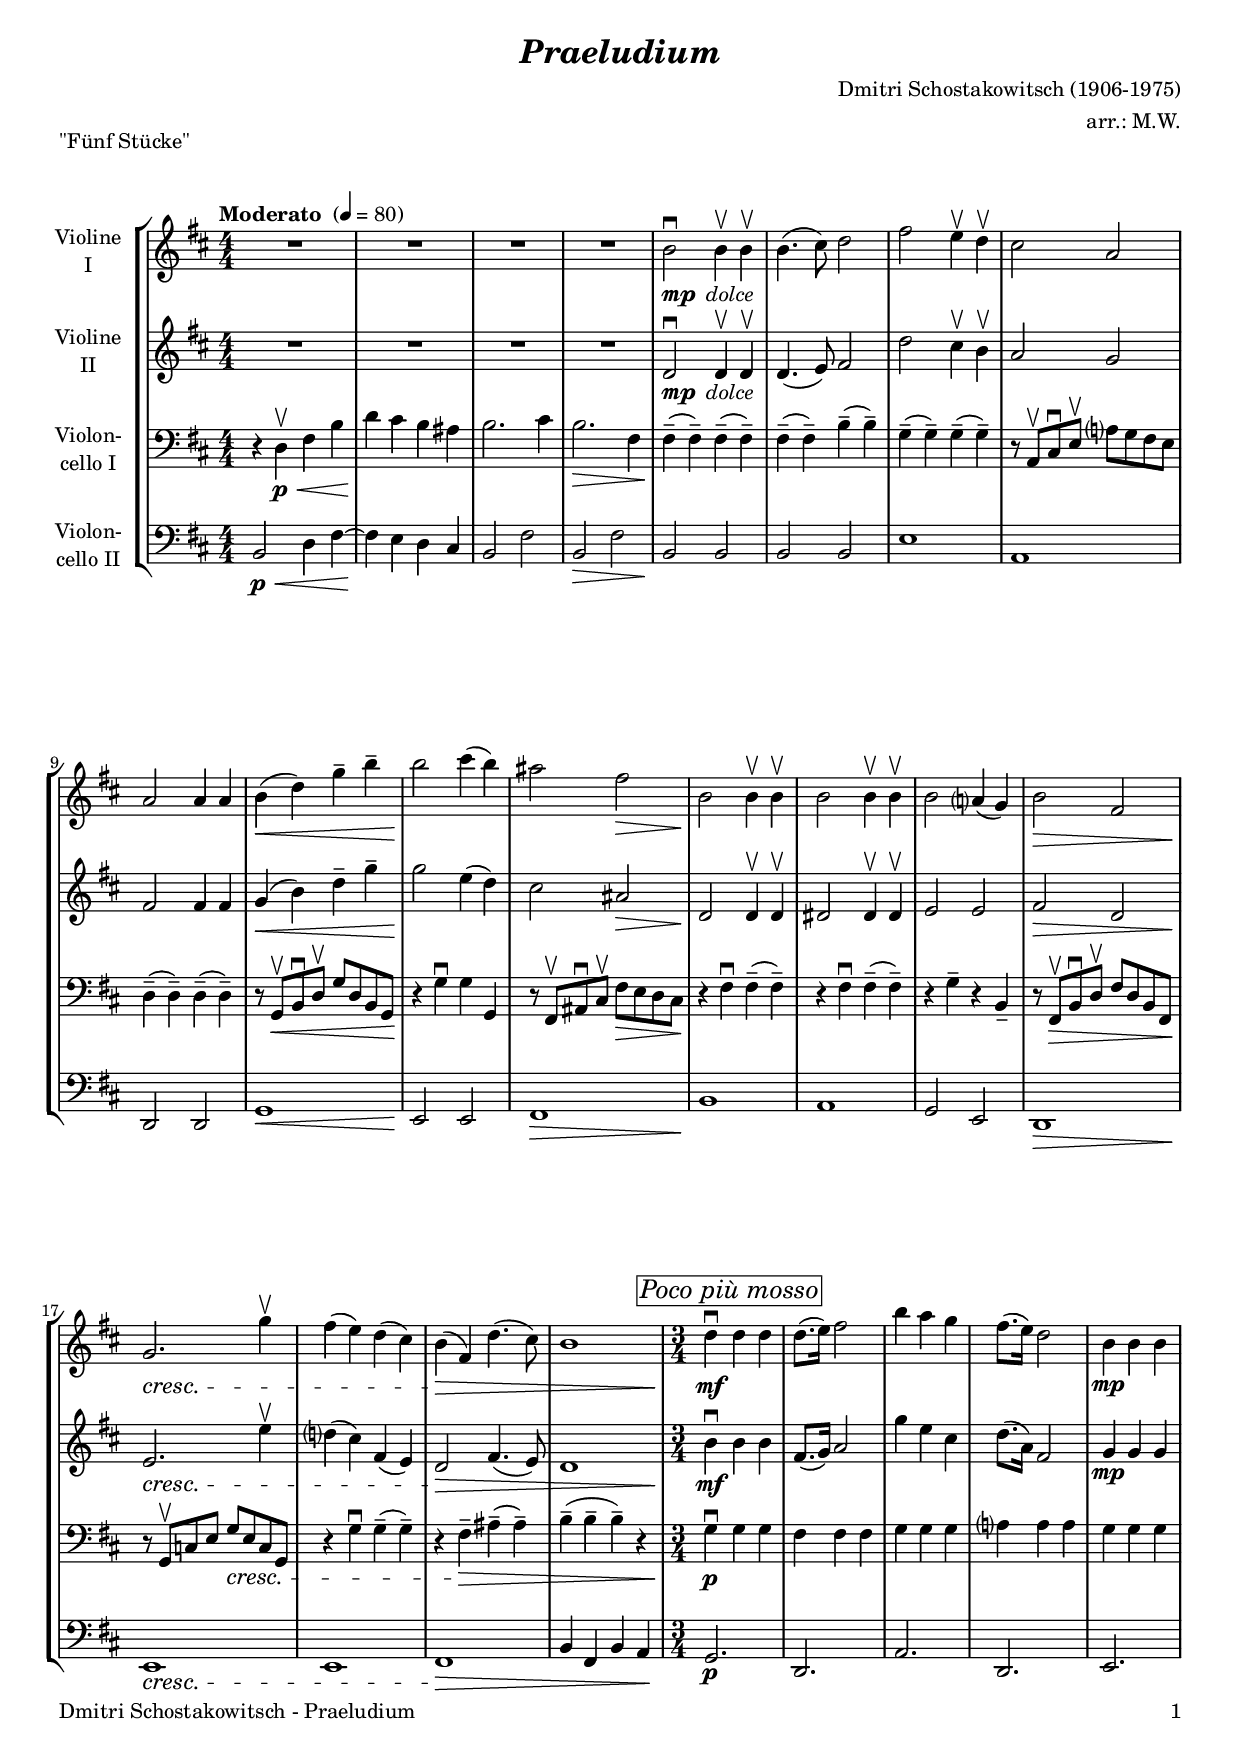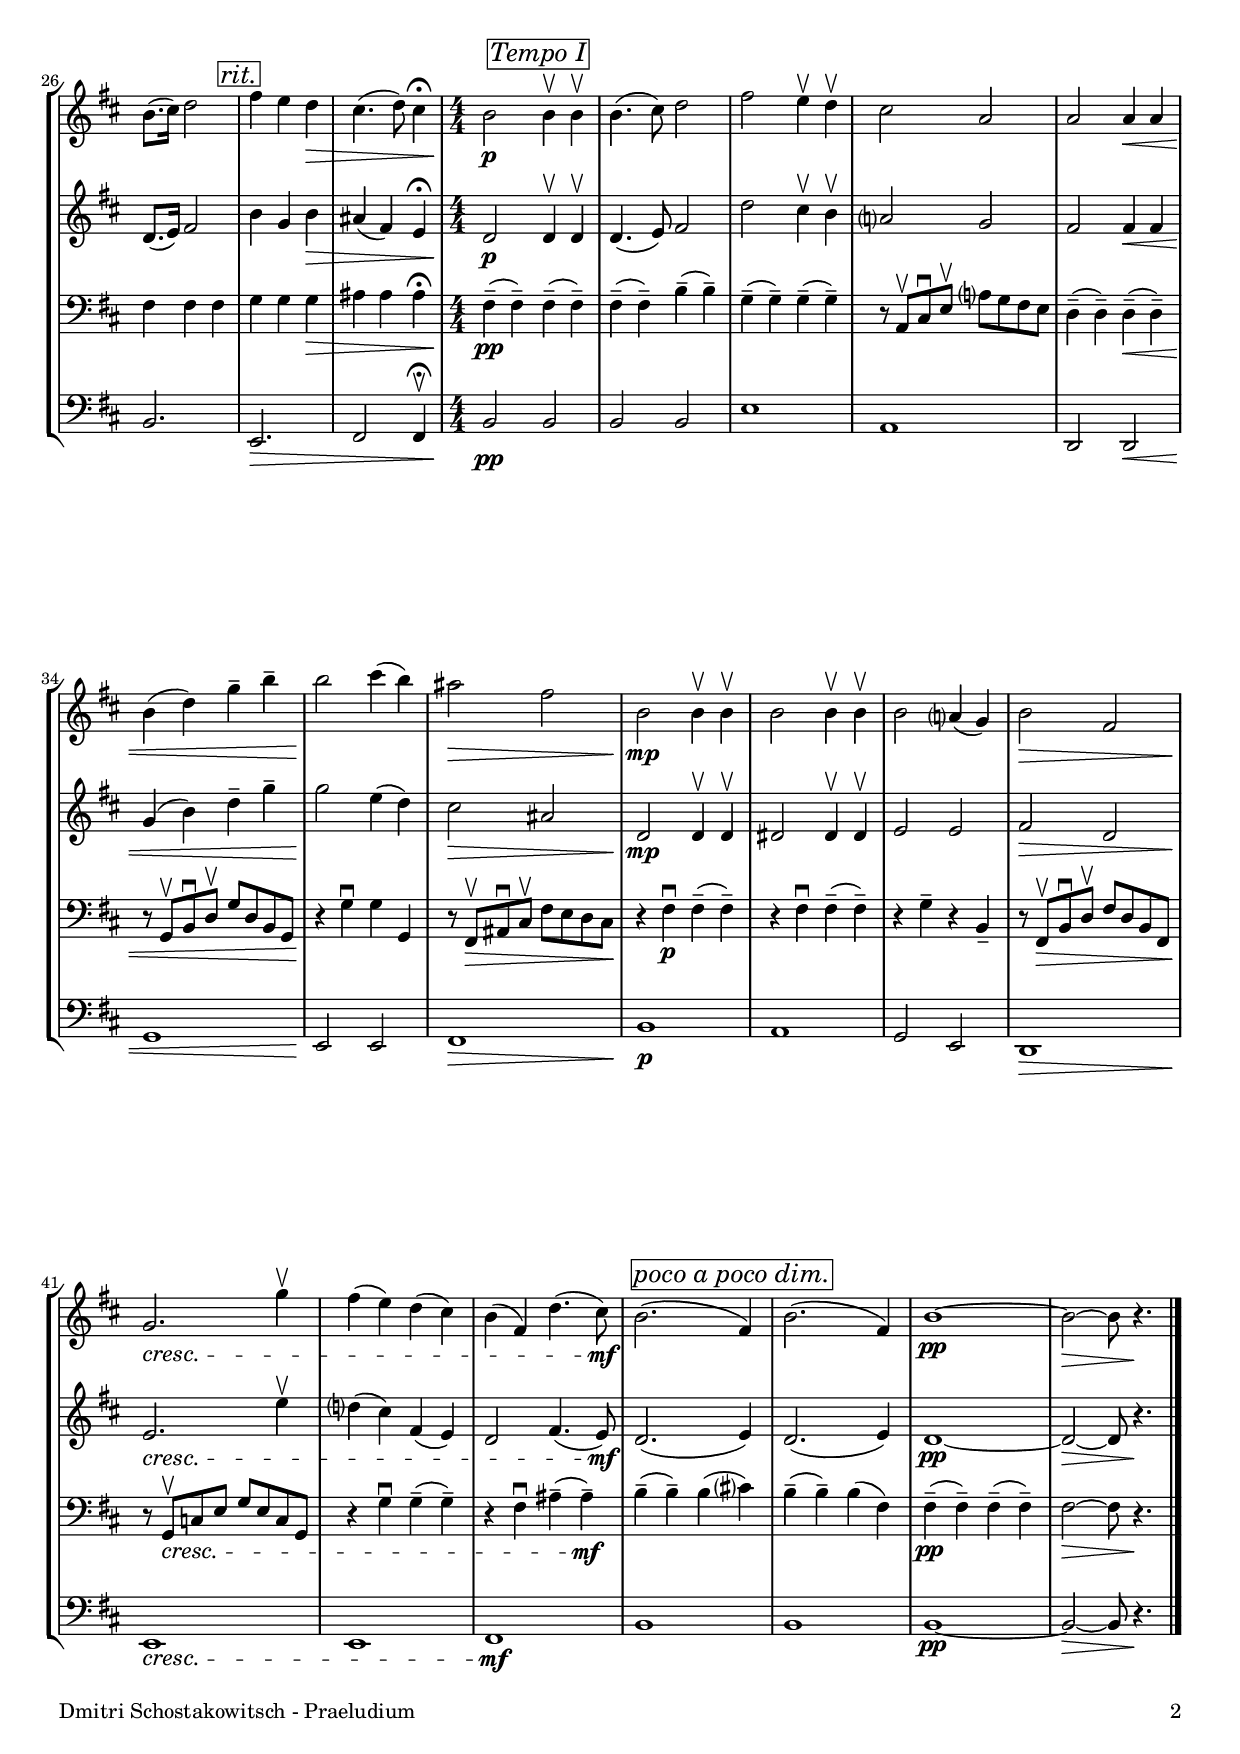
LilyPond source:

\version "2.22.0"
\include "deutsch.ly"

#(set-global-staff-size 18)

\header {
  title     = \markup \bold \italic "Praeludium"
  composer  = "Dmitri Schostakowitsch (1906-1975)"
  arranger  = "arr.: M.W."
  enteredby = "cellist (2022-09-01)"
  piece     = "\"Fünf Stücke\""
}

voiceconsts = {
  \key d \major
  \time 4/4
  \clef "treble"
  \numericTimeSignature
  \compressEmptyMeasures
  % Set default beaming for all staves
%  \set Timing.beamExceptions = #'()
%  \set Timing.baseMoment     = #(ly:make-moment 1 4)
%  \set Timing.beatStructure  = #'(1 1 1)
  \tempo "Moderato " 4=80
}

micl = "clarinet"
mifl = "flute"
miob = "oboe"
mifh = "french horn"
misx = "tenor sax"
mist = "string ensemble 1"
mivl = "violin"
miba = "cello"
mipz = "pizzicato strings"

mpdl = \markup { \dynamic mp \italic " dolce" }
papd = \mark \markup \box \italic "poco a poco dim."
ppmo = \mark \markup \box \italic "Poco più mosso"
rit  = \mark \markup \box \italic "rit."
tmpp = \mark \markup \box \italic "Tempo I"

va = \relative c'' {
  \voiceconsts

  R1*4
  h2\downbow_\mpdl h4\upbow h\upbow
  h4.( cis8) d2
  fis e4\upbow d\upbow
  cis2 a

  a a4 a
  h(\< d) g-- h--
  h2\! cis4( h)
  ais2 fis\>

  h,\! h4\upbow h\upbow
  h2 h4\upbow h\upbow
  h2 a?4( g)
  h2\> fis

  g2.\!\cresc g'4\upbow
  fis( e) d( cis)
  h(\> fis) d'4.( cis8)
  h1 \time 3/4

  d4\downbow\!\mf \ppmo d d
  d8.( e16) fis2
  h4 a g
  fis8.( e16) d2

  h4\mp h h
  h8.( cis16) d2 \rit
  fis4 e d\>
  cis4.( d8) cis4\fermata \time 4/4

  h2\p \tmpp h4\upbow h\upbow
  h4.( cis8) d2
  fis e4\upbow d\upbow
  cis2 a

  a a4\< a
  h( d) g-- h--
  h2\! cis4( h)
  ais2\> fis

  h,\!\mp h4\upbow h\upbow
  h2 h4\upbow h\upbow
  h2 a?4( g)
  h2\> fis

  g2.\!\cresc g'4\upbow
  fis( e) d( cis)
  h( fis) d'4.( cis8)\mf

  h2.( \papd fis4)
  h2.( fis4)
  h1~\pp
  h2~\> h8 r4.\! \bar "|."
}

vb = \relative c' {
  \voiceconsts

  R1*4
  d2\downbow_\mpdl d4\upbow d\upbow
  d4.( e8) fis2
  d' cis4\upbow h\upbow
  a2 g

  fis fis4 fis
  g(\< h) d-- g--
  g2\! e4( d)
  cis2 ais\>

  d,\! d4\upbow d\upbow
  dis2 dis4\upbow dis\upbow
  e2 e
  fis\> d

  e2.\!\cresc e'4\upbow
  d?( cis) fis,( e)
  d2\> fis4.( e8)
  d1 \time 3/4

  h'4\downbow\mf \ppmo h h
  fis8.( g16) a2
  g'4 e cis
  d8.( a16) fis2

  g4\mp g g
  d8.( e16) fis2 \rit
  h4 g h\>
  ais( fis) e\fermata \time 4/4

  d2\!\p \tmpp d4\upbow d\upbow
  d4.( e8) fis2
  d' cis4\upbow h\upbow
  a?2 g

  fis fis4\< fis
  g( h) d-- g--
  g2\! e4( d)
  cis2\> ais

  d,\!\mp d4\upbow d\upbow
  dis2 dis4\upbow dis\upbow
  e2 e
  fis\> d

  e2.\!\cresc e'4\upbow
  d?( cis) fis,( e)
  d2 fis4.( e8)\mf

  d2.( \papd e4)
  d2.( e4)
  d1~\pp
  d2~\> d8 r4.\! \bar "|."
}

vc = \relative c {
  \voiceconsts
  \clef "bass"
  
  r4 d\upbow\p\< fis h
  d\! cis h ais
  h2. cis4
  h2.\> fis4

  fis(--\! fis)-- fis(-- fis)--
  fis(-- fis)-- h(-- h)--
  g(-- g)-- g(-- g)--
  r8 a,\upbow cis\downbow e\upbow a? g fis e

  d4(-- d)-- d(-- d)--
  r8 g,\upbow\< h\downbow d\upbow g d h g
  r4\! g'\downbow g g,
  r8 fis\upbow ais\downbow cis\upbow fis\> e d cis

  r4\! fis\downbow fis(-- fis)--
  r fis\downbow fis(-- fis)--
  r g-- r h,--
  r8 fis\upbow\> h\downbow d\upbow fis d h fis

  r\! g\upbow c e g\cresc e c g
  r4 g'\downbow g(-- g)--
  r fis--\> ais(-- ais)--
  h(-- h-- h)-- r4 \time 3/4

  g\downbow\p \ppmo g g
  fis fis fis
  g g g
  a? a a

  g g g
  fis fis fis \rit
  g g g\>
  ais ais ais\fermata \time 4/4

  fis(--\!\pp fis)-- \tmpp fis(-- fis)--
  fis(-- fis)-- h(-- h)--
  g(-- g)-- g(-- g)--
  r8 a,\upbow cis\downbow e\upbow a? g fis e

  d4(-- d)-- d(--\< d)--
  r8 g,\upbow h\downbow d\upbow g d h g
  r4\! g'\downbow g g,
  r8 fis\upbow\> ais\downbow cis\upbow fis e d cis

  r4\! fis\downbow\p fis(-- fis)--
  r fis\downbow fis(-- fis)--
  r g-- r h,--
  r8 fis\upbow\> h\downbow d\upbow fis d h fis

  r8\! g\upbow\cresc c e g e c g
  r4 g'\downbow g(-- g)--
  r fis\downbow ais(-- ais)--\mf

  h(-- h)-- h( \papd cis?)
  h(-- h)-- h( fis)
  fis(--\pp fis)-- fis(-- fis)--
  fis2~\> fis8 r4.\! \bar "|."
}

vd = \relative c {
  \voiceconsts
  \clef "bass"
  
  h2\p\< d4 fis~
  fis\! e d cis
  h2 fis'
  h,\> fis'

  h,\! h
  h h
  e1
  a,

  d,2 d
  g1\<
  e2\! e
  fis1\>

  h\!
  a
  g2 e
  d1\>

  e\cresc
  e
  fis\>
  h4 fis h a\! \time 3/4

  << g2.\p \\ { s4 \ppmo s2 } >>
  d2.
  a'
  d,

  e
  h' \rit
  e,\>
  fis2 fis4\upbow\fermata \time 4/4

  h2\pp \tmpp h
  h h
  e1
  a,

  d,2 d\<
  g1
  e2\! e
  fis1\>

  h\!\p
  a
  g2 e
  d1\>

  e\!\cresc
  e
  fis\mf

  << h \\ { s2. \papd s4 } >>
  h1
  h~\pp
  h2~\> h8 r4.\! \bar "|."
}


music = \new StaffGroup <<
      \new Staff {
	\set Staff.midiInstrument = \mivl
	\set Staff.instrumentName = \markup \center-column { "Violine" "I" }
	\transpose d d { \va }
      }

      \new Staff {
	\set Staff.midiInstrument = \mivl
	\set Staff.instrumentName = \markup \center-column { "Violine" "II" }
	\transpose d d { \vb }
      }

      \new Staff {
	\set Staff.midiInstrument = \miba
	\set Staff.instrumentName = \markup \center-column { "Violon-" "cello I" }
	\transpose d d { \vc }
      }

      \new Staff {
	\set Staff.midiInstrument = \miba
	\set Staff.instrumentName = \markup \center-column { "Violon-" "cello II" }
	\transpose d d { \vd }
      }
>>

\book {
   \paper {
    print-page-number = ##t
    print-first-page-number = ##t
    ragged-last-bottom = ##f
    oddHeaderMarkup = \markup \null
    evenHeaderMarkup = \markup \null
    oddFooterMarkup = \markup {
      \fill-line {
        \on-the-fly #print-page-number-check-first
        "Dmitri Schostakowitsch - Praeludium" \fromproperty #'page:page-number-string
      }
    }
    evenFooterMarkup = \oddFooterMarkup
  } \score {
    \music
    \layout {}
  }

  \score {
    \unfoldRepeats \music

    \midi {
      \context {
        \Score
      }
    }
  }
}